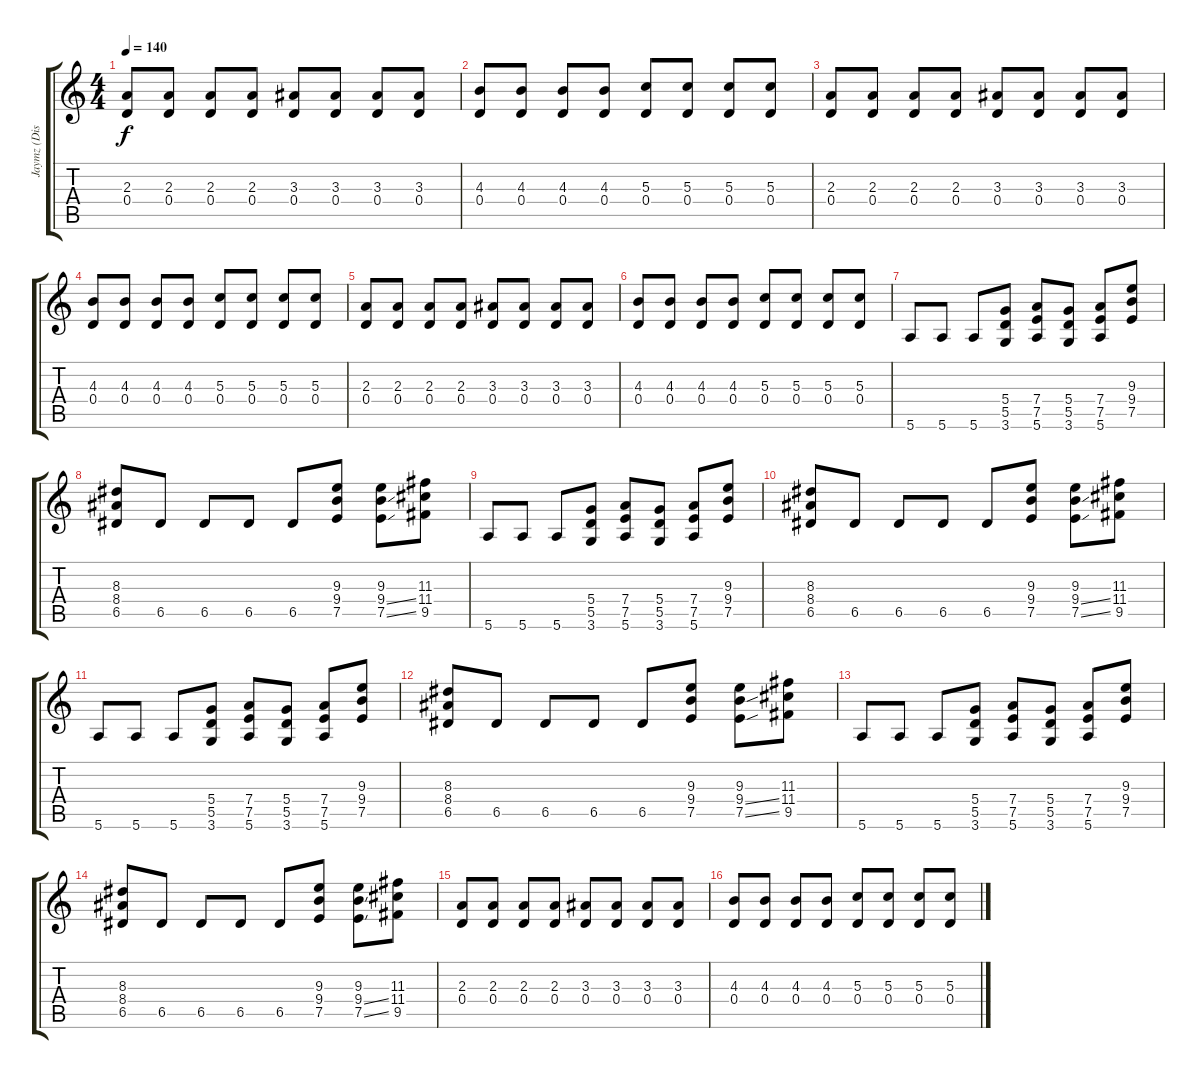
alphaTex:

\track ("Jaymz (Disto Gtr)" "Jaymz (Dis") {instrument distortionguitar}
\staff {score tabs}
\tuning (E4 B3 G3 D3 A2 E2) {hide}
\ts (4 4)
\tempo 140
\clef g2
\ks c
(2.3 0.4).8{dy f} (2.3 0.4).8 (2.3 0.4).8 (2.3 0.4).8 (3.3 0.4).8 (3.3 0.4).8 (3.3 0.4).8 (3.3 0.4).8 |
(4.3 0.4).8 (4.3 0.4).8 (4.3 0.4).8 (4.3 0.4).8 (5.3 0.4).8 (5.3 0.4).8 (5.3 0.4).8 (5.3 0.4).8 |
(2.3 0.4).8 (2.3 0.4).8 (2.3 0.4).8 (2.3 0.4).8 (3.3 0.4).8 (3.3 0.4).8 (3.3 0.4).8 (3.3 0.4).8 |
(4.3 0.4).8 (4.3 0.4).8 (4.3 0.4).8 (4.3 0.4).8 (5.3 0.4).8 (5.3 0.4).8 (5.3 0.4).8 (5.3 0.4).8 |
(2.3 0.4).8 (2.3 0.4).8 (2.3 0.4).8 (2.3 0.4).8 (3.3 0.4).8 (3.3 0.4).8 (3.3 0.4).8 (3.3 0.4).8 |
(4.3 0.4).8 (4.3 0.4).8 (4.3 0.4).8 (4.3 0.4).8 (5.3 0.4).8 (5.3 0.4).8 (5.3 0.4).8 (5.3 0.4).8 |
5.6.8 5.6.8 5.6.8 (5.4 5.5 3.6).8 (7.4 7.5 5.6).8 (5.4 5.5 3.6).8 (7.4 7.5 5.6).8 (9.3 9.4 7.5).8 |
(8.3 8.4 6.5).8 6.5.8 6.5.8 6.5.8 6.5.8 (9.3 9.4 7.5).8 (9.3 9.4{ss} 7.5{ss}).8 (11.3 11.4 9.5).8 |
5.6.8 5.6.8 5.6.8 (5.4 5.5 3.6).8 (7.4 7.5 5.6).8 (5.4 5.5 3.6).8 (7.4 7.5 5.6).8 (9.3 9.4 7.5).8 |
(8.3 8.4 6.5).8 6.5.8 6.5.8 6.5.8 6.5.8 (9.3 9.4 7.5).8 (9.3 9.4{ss} 7.5{ss}).8 (11.3 11.4 9.5).8 |
5.6.8 5.6.8 5.6.8 (5.4 5.5 3.6).8 (7.4 7.5 5.6).8 (5.4 5.5 3.6).8 (7.4 7.5 5.6).8 (9.3 9.4 7.5).8 |
(8.3 8.4 6.5).8 6.5.8 6.5.8 6.5.8 6.5.8 (9.3 9.4 7.5).8 (9.3 9.4{ss} 7.5{ss}).8 (11.3 11.4 9.5).8 |
5.6.8 5.6.8 5.6.8 (5.4 5.5 3.6).8 (7.4 7.5 5.6).8 (5.4 5.5 3.6).8 (7.4 7.5 5.6).8 (9.3 9.4 7.5).8 |
(8.3 8.4 6.5).8 6.5.8 6.5.8 6.5.8 6.5.8 (9.3 9.4 7.5).8 (9.3 9.4{ss} 7.5{ss}).8 (11.3 11.4 9.5).8 |
(2.3 0.4).8 (2.3 0.4).8 (2.3 0.4).8 (2.3 0.4).8 (3.3 0.4).8 (3.3 0.4).8 (3.3 0.4).8 (3.3 0.4).8 |
(4.3 0.4).8 (4.3 0.4).8 (4.3 0.4).8 (4.3 0.4).8 (5.3 0.4).8 (5.3 0.4).8 (5.3 0.4).8 (5.3 0.4).8
